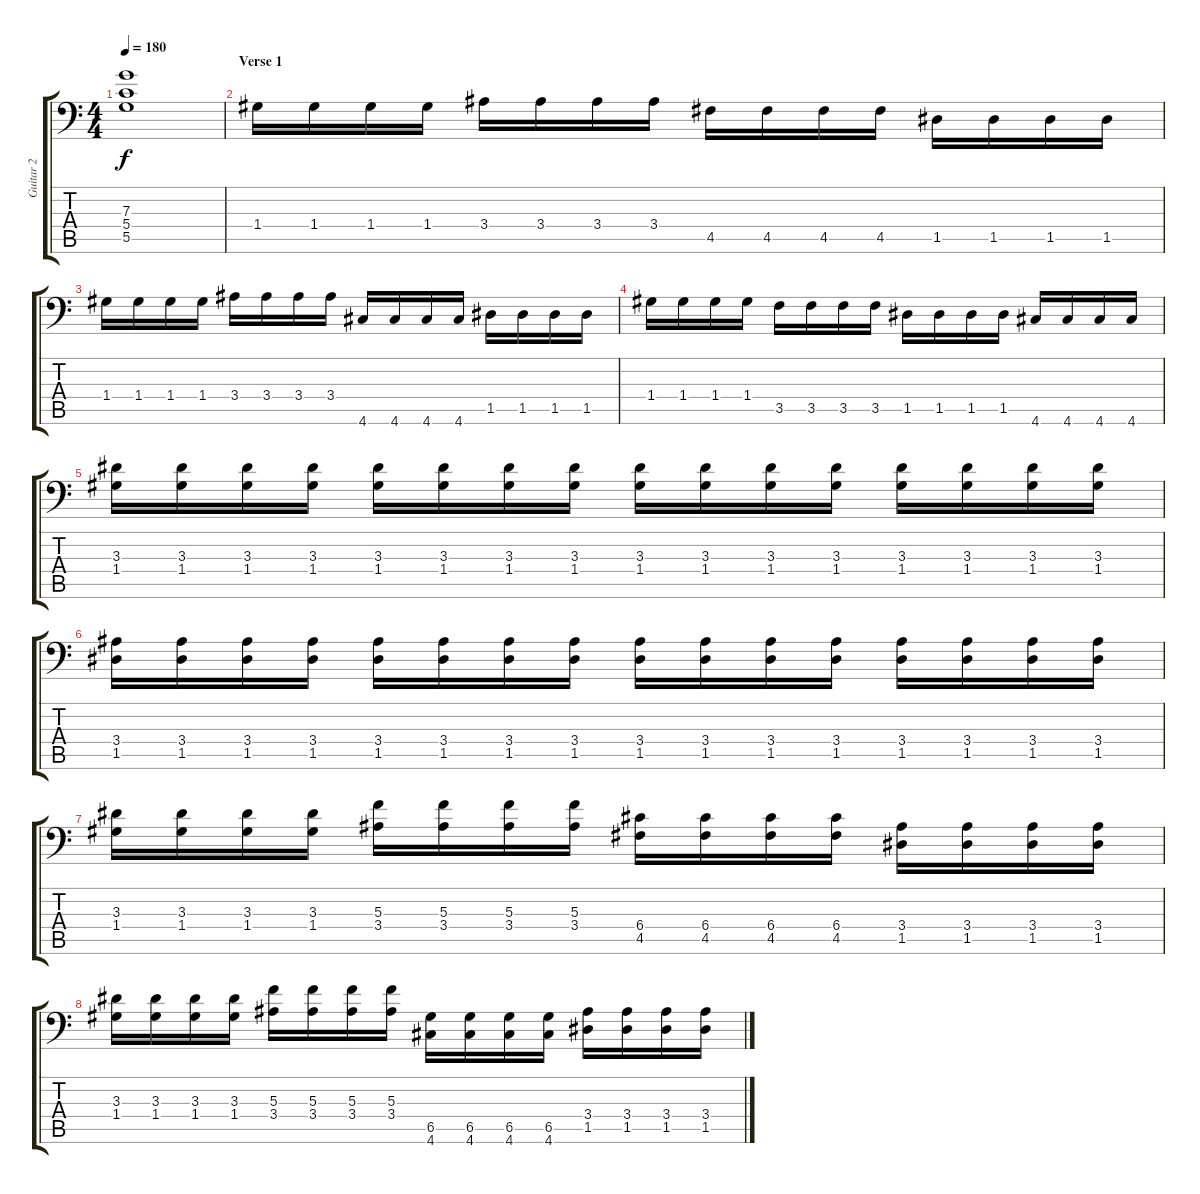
\track ("Guitar 2" "Guitar 2") {instrument distortionguitar}
\staff {score tabs}
\tuning (A3 E3 C3 G2 D2 A1) {hide}
\ts (4 4)
\tempo 180
\clef f4
\ks c
(7.3{t} 5.4{t} 5.5{t}).1{dy f} |
\section ("" "Verse 1")
1.4.16 1.4.16 1.4.16 1.4.16 3.4.16 3.4.16 3.4.16 3.4.16 4.5.16 4.5.16 4.5.16 4.5.16 1.5.16 1.5.16 1.5.16 1.5.16 |
1.4.16 1.4.16 1.4.16 1.4.16 3.4.16 3.4.16 3.4.16 3.4.16 4.6.16 4.6.16 4.6.16 4.6.16 1.5.16 1.5.16 1.5.16 1.5.16 |
1.4.16 1.4.16 1.4.16 1.4.16 3.5.16 3.5.16 3.5.16 3.5.16 1.5.16 1.5.16 1.5.16 1.5.16 4.6.16 4.6.16 4.6.16 4.6.16 |
(3.3 1.4).16 (3.3 1.4).16 (3.3 1.4).16 (3.3 1.4).16 (3.3 1.4).16 (3.3 1.4).16 (3.3 1.4).16 (3.3 1.4).16 (3.3 1.4).16 (3.3 1.4).16 (3.3 1.4).16 (3.3 1.4).16 (3.3 1.4).16 (3.3 1.4).16 (3.3 1.4).16 (3.3 1.4).16 |
(3.4 1.5).16 (3.4 1.5).16 (3.4 1.5).16 (3.4 1.5).16 (3.4 1.5).16 (3.4 1.5).16 (3.4 1.5).16 (3.4 1.5).16 (3.4 1.5).16 (3.4 1.5).16 (3.4 1.5).16 (3.4 1.5).16 (3.4 1.5).16 (3.4 1.5).16 (3.4 1.5).16 (3.4 1.5).16 |
(3.3 1.4).16 (3.3 1.4).16 (3.3 1.4).16 (3.3 1.4).16 (5.3 3.4).16 (5.3 3.4).16 (5.3 3.4).16 (5.3 3.4).16 (6.4 4.5).16 (6.4 4.5).16 (6.4 4.5).16 (6.4 4.5).16 (3.4 1.5).16 (3.4 1.5).16 (3.4 1.5).16 (3.4 1.5).16 |
(3.3 1.4).16 (3.3 1.4).16 (3.3 1.4).16 (3.3 1.4).16 (5.3 3.4).16 (5.3 3.4).16 (5.3 3.4).16 (5.3 3.4).16 (6.5 4.6).16 (6.5 4.6).16 (6.5 4.6).16 (6.5 4.6).16 (3.4 1.5).16 (3.4 1.5).16 (3.4 1.5).16 (3.4 1.5).16
